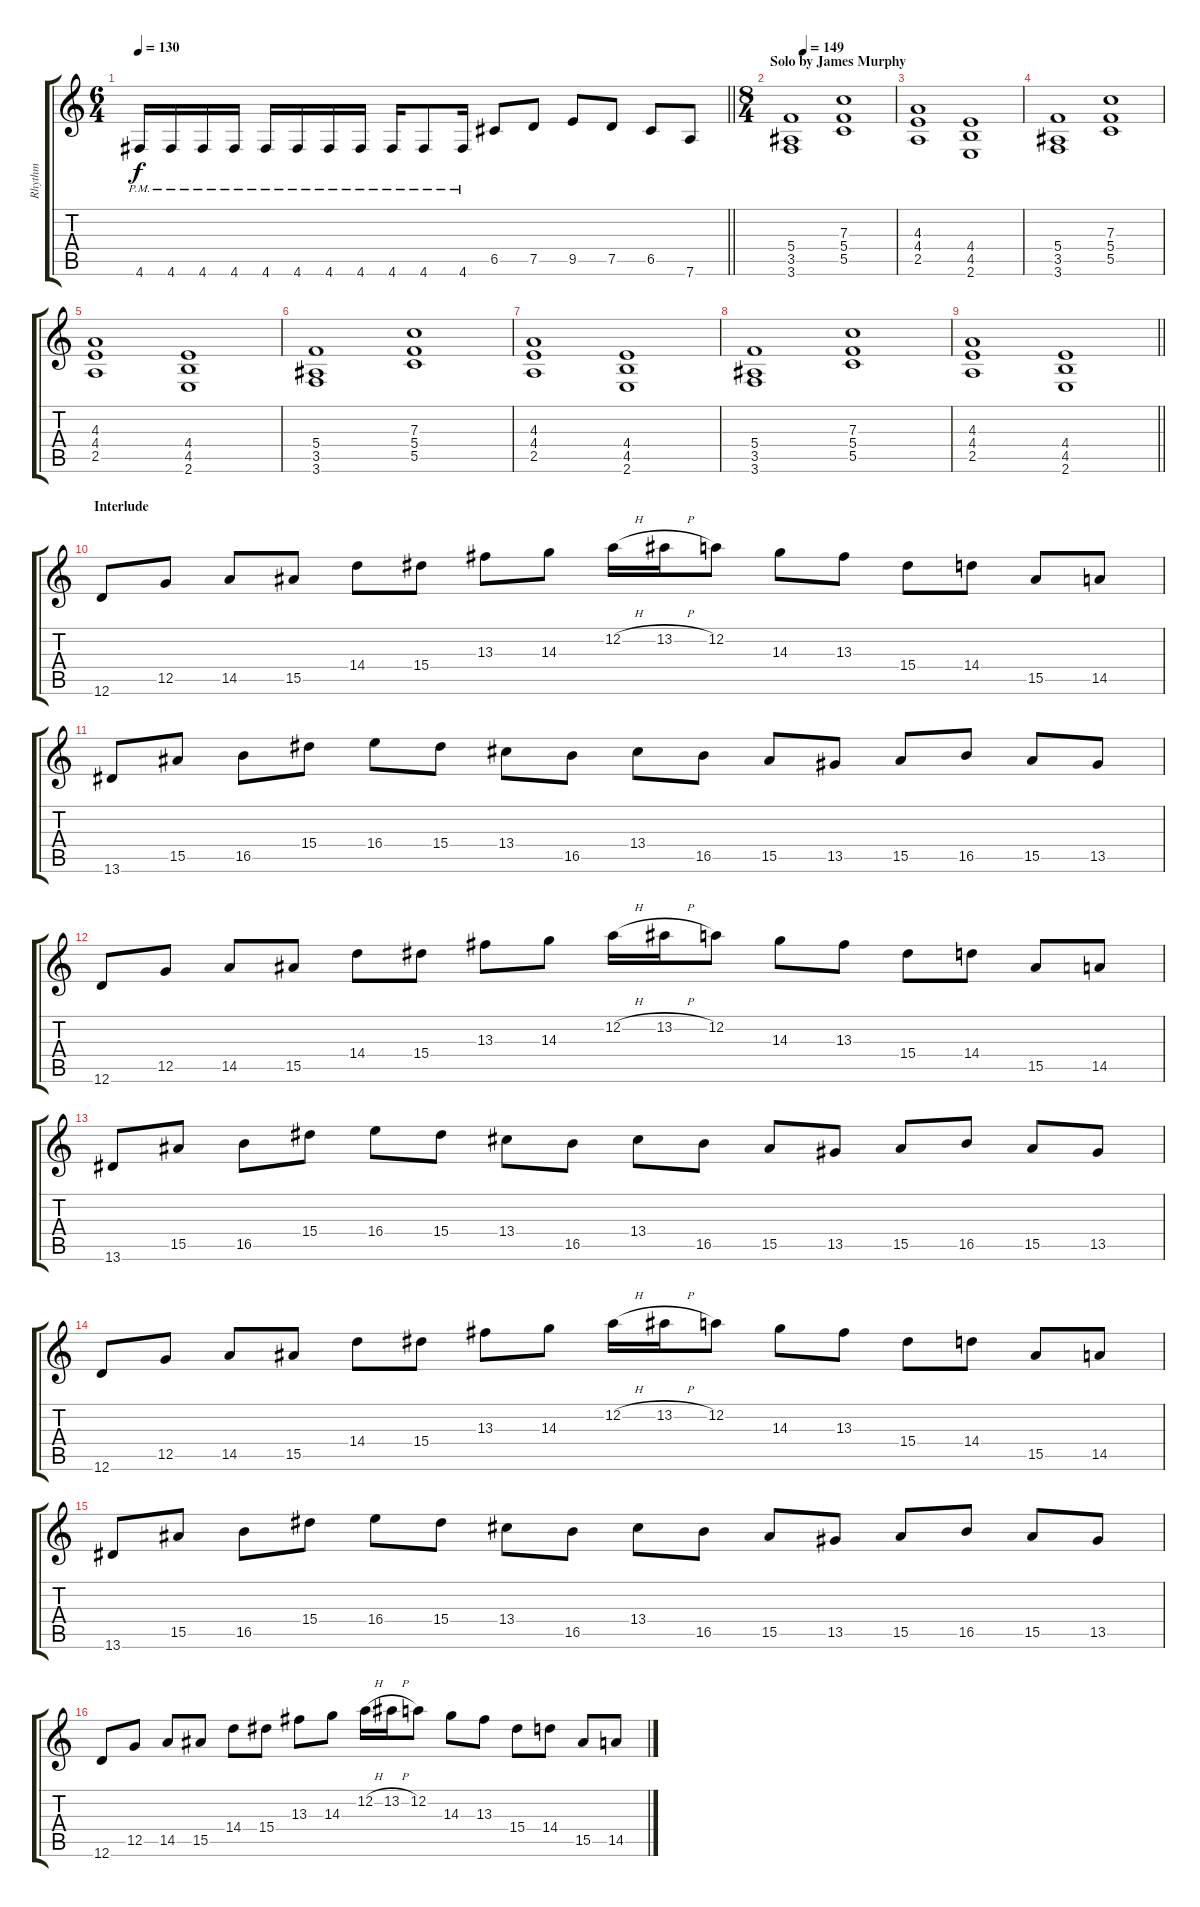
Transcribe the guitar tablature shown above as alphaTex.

\track ("Rhythm" "Rhythm") {instrument distortionguitar}
\staff {score tabs}
\tuning (D4 A3 F3 C3 G2 D2) {hide}
\ts (6 4)
\tempo 130
\clef g2
\barLineRight lightlight
\ks c
4.6{pm}.16{dy f} 4.6{pm}.16 4.6{pm}.16 4.6{pm}.16 4.6{pm}.16 4.6{pm}.16 4.6{pm}.16 4.6{pm}.16 4.6{pm}.16 4.6{pm}.8 4.6{pm}.16 6.5.8 7.5.8 9.5.8 7.5.8 6.5.8 7.6.8 |
\ts (8 4)
\section ("" "Solo by James Murphy")
\tempo (149 0.125)
(5.4 3.5 3.6).1 (7.3 5.4 5.5).1 |
(4.3 4.4 2.5).1 (4.4 4.5 2.6).1 |
(5.4 3.5 3.6).1 (7.3 5.4 5.5).1 |
(4.3 4.4 2.5).1 (4.4 4.5 2.6).1 |
(5.4 3.5 3.6).1 (7.3 5.4 5.5).1 |
(4.3 4.4 2.5).1 (4.4 4.5 2.6).1 |
(5.4 3.5 3.6).1 (7.3 5.4 5.5).1 |
\barLineRight lightlight
(4.3 4.4 2.5).1 (4.4 4.5 2.6).1 |
\section ("" "Interlude")
12.6.8 12.5.8 14.5.8 15.5.8 14.4.8 15.4.8 13.3.8 14.3.8 12.2{h}.16 13.2{h}.16 12.2.8 14.3.8 13.3.8 15.4.8 14.4.8 15.5.8 14.5.8 |
13.6.8 15.5.8 16.5.8 15.4.8 16.4.8 15.4.8 13.4.8 16.5.8 13.4.8 16.5.8 15.5.8 13.5.8 15.5.8 16.5.8 15.5.8 13.5.8 |
12.6.8 12.5.8 14.5.8 15.5.8 14.4.8 15.4.8 13.3.8 14.3.8 12.2{h}.16 13.2{h}.16 12.2.8 14.3.8 13.3.8 15.4.8 14.4.8 15.5.8 14.5.8 |
13.6.8 15.5.8 16.5.8 15.4.8 16.4.8 15.4.8 13.4.8 16.5.8 13.4.8 16.5.8 15.5.8 13.5.8 15.5.8 16.5.8 15.5.8 13.5.8 |
12.6.8 12.5.8 14.5.8 15.5.8 14.4.8 15.4.8 13.3.8 14.3.8 12.2{h}.16 13.2{h}.16 12.2.8 14.3.8 13.3.8 15.4.8 14.4.8 15.5.8 14.5.8 |
13.6.8 15.5.8 16.5.8 15.4.8 16.4.8 15.4.8 13.4.8 16.5.8 13.4.8 16.5.8 15.5.8 13.5.8 15.5.8 16.5.8 15.5.8 13.5.8 |
12.6.8 12.5.8 14.5.8 15.5.8 14.4.8 15.4.8 13.3.8 14.3.8 12.2{h}.16 13.2{h}.16 12.2.8 14.3.8 13.3.8 15.4.8 14.4.8 15.5.8 14.5.8
